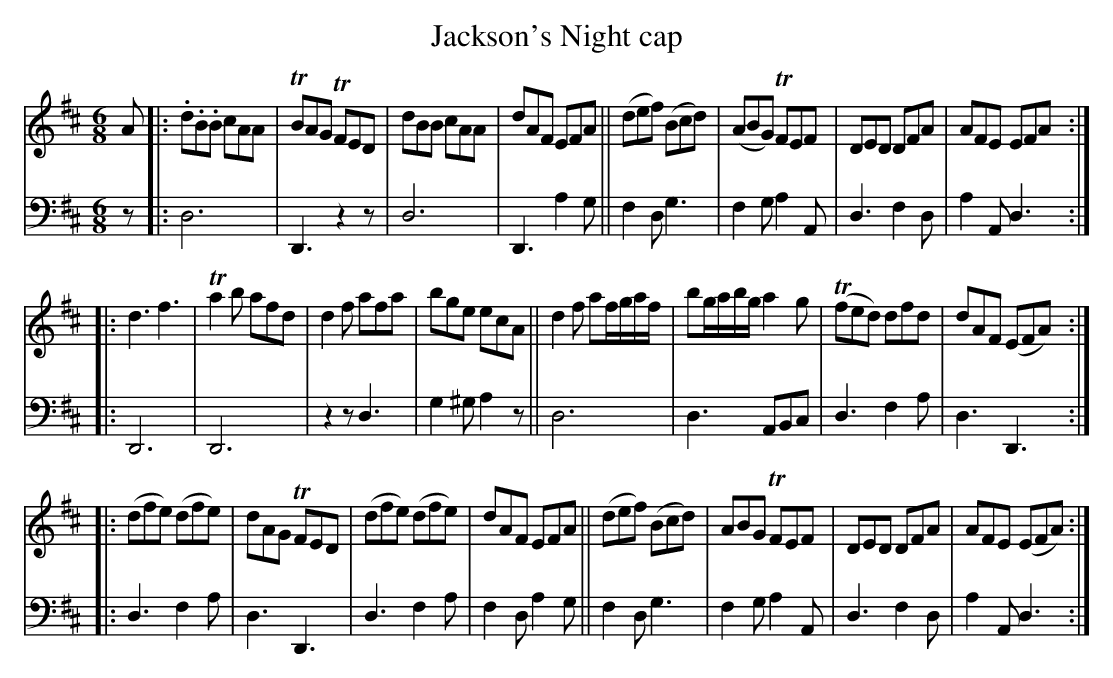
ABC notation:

X:1
T: Jackson's Night cap
M: 6/8
L: 1/8
K: D
V: 1 staves=2
A |:\
.d.B.B cAA | TBAG TFED | dBB cAA | dAF EFA || (def) (Bcd) | (ABG) TFEF | DED DFA | AFE EFA ::
d3 f3 | Ta2b afd | d2f afa | bge ecA || d2f af/g/a/f/ | bg/a/b/g/ a2g | (Tfed) dfd | dAF (EFA) ::
(dfe) (dfe) | dAG TFED | (dfe) (dfe) | dAF EFA || (def) (Bcd) | ABG TFEF | DED DFA | AFE (EFA) :|
V: 2 clef=bass middle=d
z |:\
d6 | D3 z2z | d6 | D3 a2g || f2d g3 | f2g a2A | d3 f2d | a2A d3 ::
D6 | D6 | z2z d3 | g2^g a2z || d6 | d3 ABc | d3 f2a | d3 D3 ::
d3 f2a | d3 D3 | d3 f2a | f2d a2g || f2d g3 | f2g a2A | d3 f2d | a2A d3 :|
